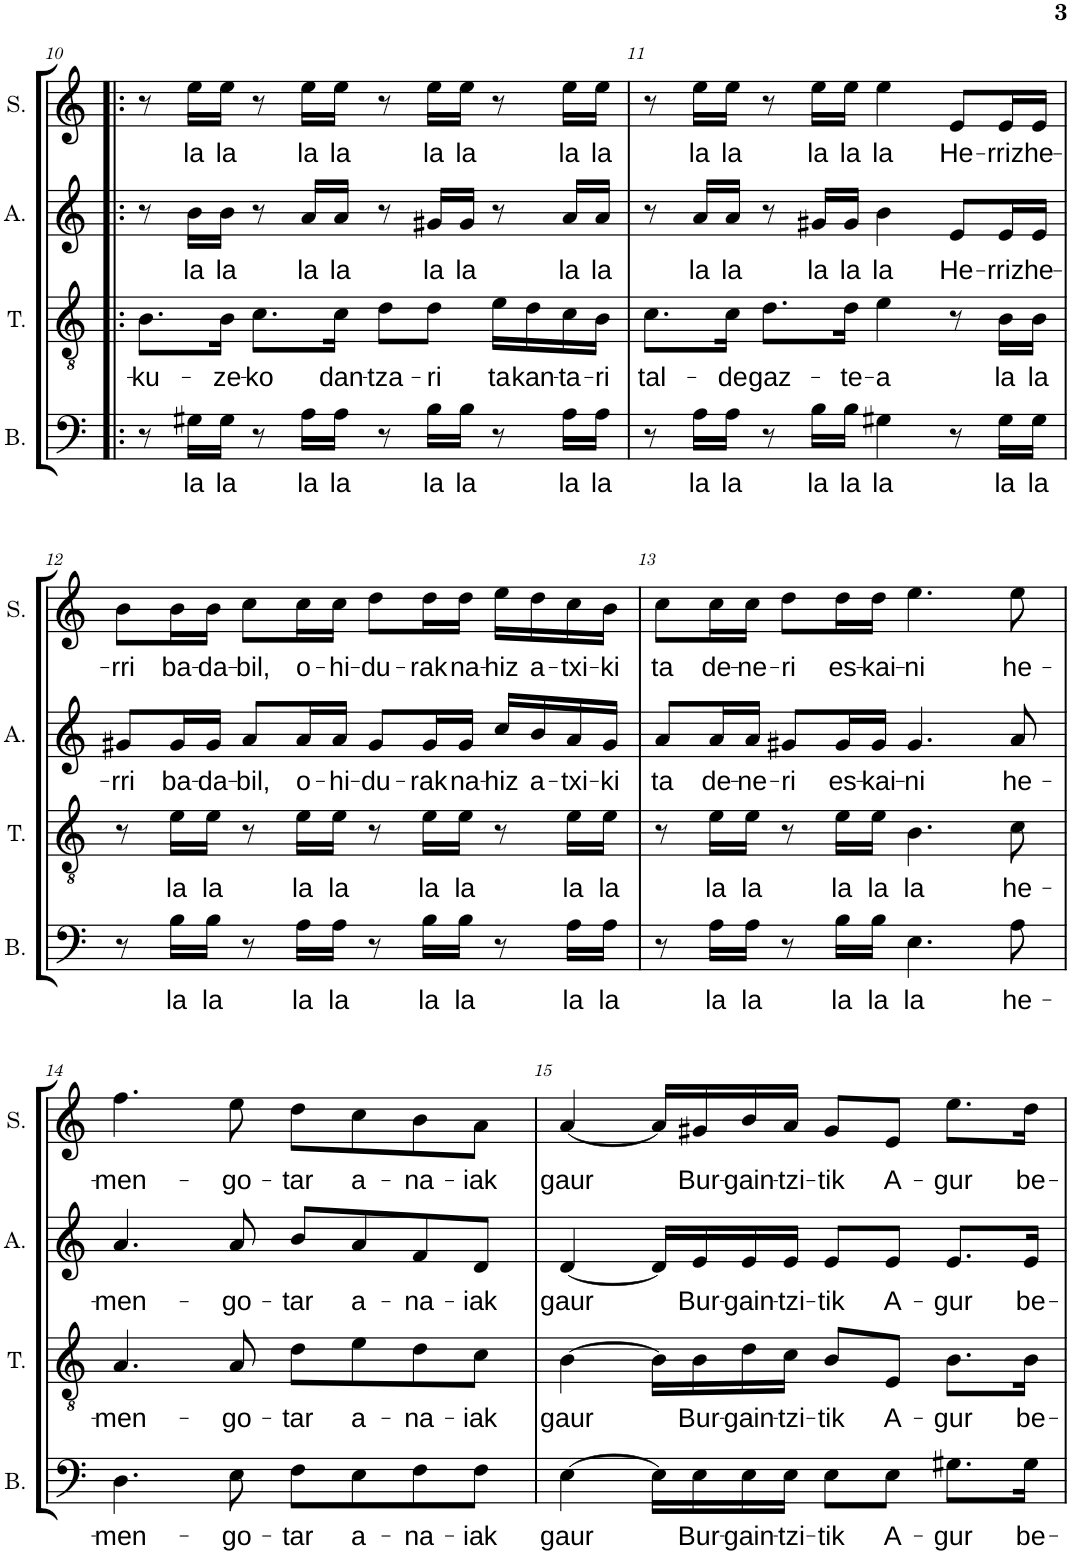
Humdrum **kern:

**kern	**text	**kern	**text	**kern	**text	**kern	**text
*part4	*part4	*part3	*part3	*part2	*part2	*part1	*part1
*staff4	*staff4	*staff3	*staff3	*staff2	*staff2	*staff1	*staff1
*I"Basse	*	*I"Tenor	*	*I"Alto	*	*I"Soprano	*
*I'B.	*	*I'T.	*	*I'A.	*	*I'S.	*
!!LO:PB:g=z
*clefF4	*	*clefGv2	*	*clefG2	*	*clefG2	*
*k[]	*	*k[]	*	*k[]	*	*k[]	*
*M4/4	*	*M4/4	*	*M4/4	*	*M4/4	*
=10!|:	=10!|:	=10!|:	=10!|:	=10!|:	=10!|:	=10!|:	=10!|:
!	!	!	!LO:LY:b	!	!	!	!
8r	.	8.B\L	-ku-	8r	.	8r	.
!	!LO:LY:b	!	!	!	!LO:LY:b	!	!LO:LY:b
16G#X\LL	la	.	.	16b\LL	la	16ee\LL	la
!	!LO:LY:b	!	!LO:LY:b	!	!LO:LY:b	!	!LO:LY:b
16G#\JJ	la	16B\Jk	-ze-	16b\JJ	la	16ee\JJ	la
!	!	!	!LO:LY:b	!	!	!	!
8r	.	8.c\L	-ko	8r	.	8r	.
!	!LO:LY:b	!	!	!	!LO:LY:b	!	!LO:LY:b
16A\LL	la	.	.	16a/LL	la	16ee\LL	la
!	!LO:LY:b	!	!LO:LY:b	!	!LO:LY:b	!	!LO:LY:b
16A\JJ	la	16c\Jk	dan-	16a/JJ	la	16ee\JJ	la
!	!	!	!LO:LY:b	!	!	!	!
8r	.	8d\L	-tza-	8r	.	8r	.
!	!LO:LY:b	!	!LO:LY:b	!	!LO:LY:b	!	!LO:LY:b
16B\LL	la	8d\J	-ri	16g#X/LL	la	16ee\LL	la
!	!LO:LY:b	!	!	!	!LO:LY:b	!	!LO:LY:b
16B\JJ	la	.	.	16g#/JJ	la	16ee\JJ	la
!	!	!	!LO:LY:b	!	!	!	!
8r	.	16e\LL	ta	8r	.	8r	.
!	!	!	!LO:LY:b	!	!	!	!
.	.	16d\	kan-	.	.	.	.
!	!LO:LY:b	!	!LO:LY:b	!	!LO:LY:b	!	!LO:LY:b
16A\LL	la	16c\	-ta-	16a/LL	la	16ee\LL	la
!	!LO:LY:b	!	!LO:LY:b	!	!LO:LY:b	!	!LO:LY:b
16A\JJ	la	16B\JJ	-ri	16a/JJ	la	16ee\JJ	la
=11	=11	=11	=11	=11	=11	=11	=11
!	!	!	!LO:LY:b	!	!	!	!
8r	.	8.c\L	tal-	8r	.	8r	.
!	!LO:LY:b	!	!	!	!LO:LY:b	!	!LO:LY:b
16A\LL	la	.	.	16a/LL	la	16ee\LL	la
!	!LO:LY:b	!	!LO:LY:b	!	!LO:LY:b	!	!LO:LY:b
16A\JJ	la	16c\Jk	-de	16a/JJ	la	16ee\JJ	la
!	!	!	!LO:LY:b	!	!	!	!
8r	.	8.d\L	gaz-	8r	.	8r	.
!	!LO:LY:b	!	!	!	!LO:LY:b	!	!LO:LY:b
16B\LL	la	.	.	16g#X/LL	la	16ee\LL	la
!	!LO:LY:b	!	!LO:LY:b	!	!LO:LY:b	!	!LO:LY:b
16B\JJ	la	16d\Jk	-te-	16g#/JJ	la	16ee\JJ	la
!	!LO:LY:b	!	!LO:LY:b	!	!LO:LY:b	!	!LO:LY:b
4G#X\	la	4e\	-a	4b\	la	4ee\	la
!	!	!	!	!	!LO:LY:b	!	!LO:LY:b
8r	.	8r	.	8e/L	He-	8e/L	He-
!	!LO:LY:b	!	!LO:LY:b	!	!LO:LY:b	!	!LO:LY:b
16G#\LL	la	16B\LL	la	16e/L	-rriz	16e/L	-rriz
!	!LO:LY:b	!	!LO:LY:b	!	!LO:LY:b	!	!LO:LY:b
16G#\JJ	la	16B\JJ	la	16e/JJ	he-	16e/JJ	he-
!!LO:LB:g=z
=12	=12	=12	=12	=12	=12	=12	=12
!	!	!	!	!	!LO:LY:b	!	!LO:LY:b
8r	.	8r	.	8g#X/L	-rri	8b\L	-rri
!	!LO:LY:b	!	!LO:LY:b	!	!LO:LY:b	!	!LO:LY:b
16B\LL	la	16e\LL	la	16g#/L	ba-	16b\L	ba-
!	!LO:LY:b	!	!LO:LY:b	!	!LO:LY:b	!	!LO:LY:b
16B\JJ	la	16e\JJ	la	16g#/JJ	-da-	16b\JJ	-da-
!	!	!	!	!	!LO:LY:b	!	!LO:LY:b
8r	.	8r	.	8a/L	-bil,	8cc\L	-bil,
!	!LO:LY:b	!	!LO:LY:b	!	!LO:LY:b	!	!LO:LY:b
16A\LL	la	16e\LL	la	16a/L	o-	16cc\L	o-
!	!LO:LY:b	!	!LO:LY:b	!	!LO:LY:b	!	!LO:LY:b
16A\JJ	la	16e\JJ	la	16a/JJ	-hi-	16cc\JJ	-hi-
!	!	!	!	!	!LO:LY:b	!	!LO:LY:b
8r	.	8r	.	8g#/L	-du-	8dd\L	-du-
!	!LO:LY:b	!	!LO:LY:b	!	!LO:LY:b	!	!LO:LY:b
16B\LL	la	16e\LL	la	16g#/L	-rak	16dd\L	-rak
!	!LO:LY:b	!	!LO:LY:b	!	!LO:LY:b	!	!LO:LY:b
16B\JJ	la	16e\JJ	la	16g#/JJ	na-	16dd\JJ	na-
!	!	!	!	!	!LO:LY:b	!	!LO:LY:b
8r	.	8r	.	16cc/LL	-hiz	16ee\LL	-hiz
!	!	!	!	!	!LO:LY:b	!	!LO:LY:b
.	.	.	.	16b/	a-	16dd\	a-
!	!LO:LY:b	!	!LO:LY:b	!	!LO:LY:b	!	!LO:LY:b
16A\LL	la	16e\LL	la	16a/	-txi-	16cc\	-txi-
!	!LO:LY:b	!	!LO:LY:b	!	!LO:LY:b	!	!LO:LY:b
16A\JJ	la	16e\JJ	la	16g#/JJ	-ki	16b\JJ	-ki
=13	=13	=13	=13	=13	=13	=13	=13
!	!	!	!	!	!LO:LY:b	!	!LO:LY:b
8r	.	8r	.	8a/L	ta	8cc\L	ta
!	!LO:LY:b	!	!LO:LY:b	!	!LO:LY:b	!	!LO:LY:b
16A\LL	la	16e\LL	la	16a/L	de-	16cc\L	de-
!	!LO:LY:b	!	!LO:LY:b	!	!LO:LY:b	!	!LO:LY:b
16A\JJ	la	16e\JJ	la	16a/JJ	-ne-	16cc\JJ	-ne-
!	!	!	!	!	!LO:LY:b	!	!LO:LY:b
8r	.	8r	.	8g#X/L	-ri	8dd\L	-ri
!	!LO:LY:b	!	!LO:LY:b	!	!LO:LY:b	!	!LO:LY:b
16B\LL	la	16e\LL	la	16g#/L	es-	16dd\L	es-
!	!LO:LY:b	!	!LO:LY:b	!	!LO:LY:b	!	!LO:LY:b
16B\JJ	la	16e\JJ	la	16g#/JJ	-kai-	16dd\JJ	-kai-
!	!LO:LY:b	!	!LO:LY:b	!	!LO:LY:b	!	!LO:LY:b
4.E\	la	4.B\	la	4.g#/	-ni	4.ee\	-ni
!	!LO:LY:b	!	!LO:LY:b	!	!LO:LY:b	!	!LO:LY:b
8A\	he-	8c\	he-	8a/	he-	8ee\	he-
!!LO:LB:g=z
=14	=14	=14	=14	=14	=14	=14	=14
!	!LO:LY:b	!	!LO:LY:b	!	!LO:LY:b	!	!LO:LY:b
4.D\	-men-	4.A/	-men-	4.a/	-men-	4.ff\	-men-
!	!LO:LY:b	!	!LO:LY:b	!	!LO:LY:b	!	!LO:LY:b
8E\	-go-	8A/	-go-	8a/	-go-	8ee\	-go-
!	!LO:LY:b	!	!LO:LY:b	!	!LO:LY:b	!	!LO:LY:b
8F\L	-tar	8d\L	-tar	8b/L	-tar	8dd\L	-tar
!	!LO:LY:b	!	!LO:LY:b	!	!LO:LY:b	!	!LO:LY:b
8E\	a-	8e\	a-	8a/	a-	8cc\	a-
!	!LO:LY:b	!	!LO:LY:b	!	!LO:LY:b	!	!LO:LY:b
8F\	-na-	8d\	-na-	8f/	-na-	8b\	-na-
!	!LO:LY:b	!	!LO:LY:b	!	!LO:LY:b	!	!LO:LY:b
8F\J	-iak	8c\J	-iak	8d/J	-iak	8a\J	-iak
=15	=15	=15	=15	=15	=15	=15	=15
!	!LO:LY:b	!	!LO:LY:b	!	!LO:LY:b	!	!LO:LY:b
[4E\	gaur	[4B\	gaur	[4d/	gaur	[4a/	gaur
16E\LL]	.	16B\LL]	.	16d/LL]	.	16a/LL]	.
!	!LO:LY:b	!	!LO:LY:b	!	!LO:LY:b	!	!LO:LY:b
16E\	Bur-	16B\	Bur-	16e/	Bur-	16g#X/	Bur-
!	!LO:LY:b	!	!LO:LY:b	!	!LO:LY:b	!	!LO:LY:b
16E\	-gain-	16d\	-gain-	16e/	-gain-	16b/	-gain-
!	!LO:LY:b	!	!LO:LY:b	!	!LO:LY:b	!	!LO:LY:b
16E\JJ	-tzi-	16c\JJ	-tzi-	16e/JJ	-tzi-	16a/JJ	-tzi-
!	!LO:LY:b	!	!LO:LY:b	!	!LO:LY:b	!	!LO:LY:b
8E\L	-tik	8B/L	-tik	8e/L	-tik	8g#/L	-tik
!	!LO:LY:b	!	!LO:LY:b	!	!LO:LY:b	!	!LO:LY:b
8E\J	A-	8E/J	A-	8e/J	A-	8e/J	A-
!	!LO:LY:b	!	!LO:LY:b	!	!LO:LY:b	!	!LO:LY:b
8.G#X\L	-gur	8.B\L	-gur	8.e/L	-gur	8.ee\L	-gur
!	!LO:LY:b	!	!LO:LY:b	!	!LO:LY:b	!	!LO:LY:b
16G#\Jk	be-	16B\Jk	be-	16e/Jk	be-	16dd\Jk	be-
=	=	=	=	=	=	=	=
*-	*-	*-	*-	*-	*-	*-	*-
